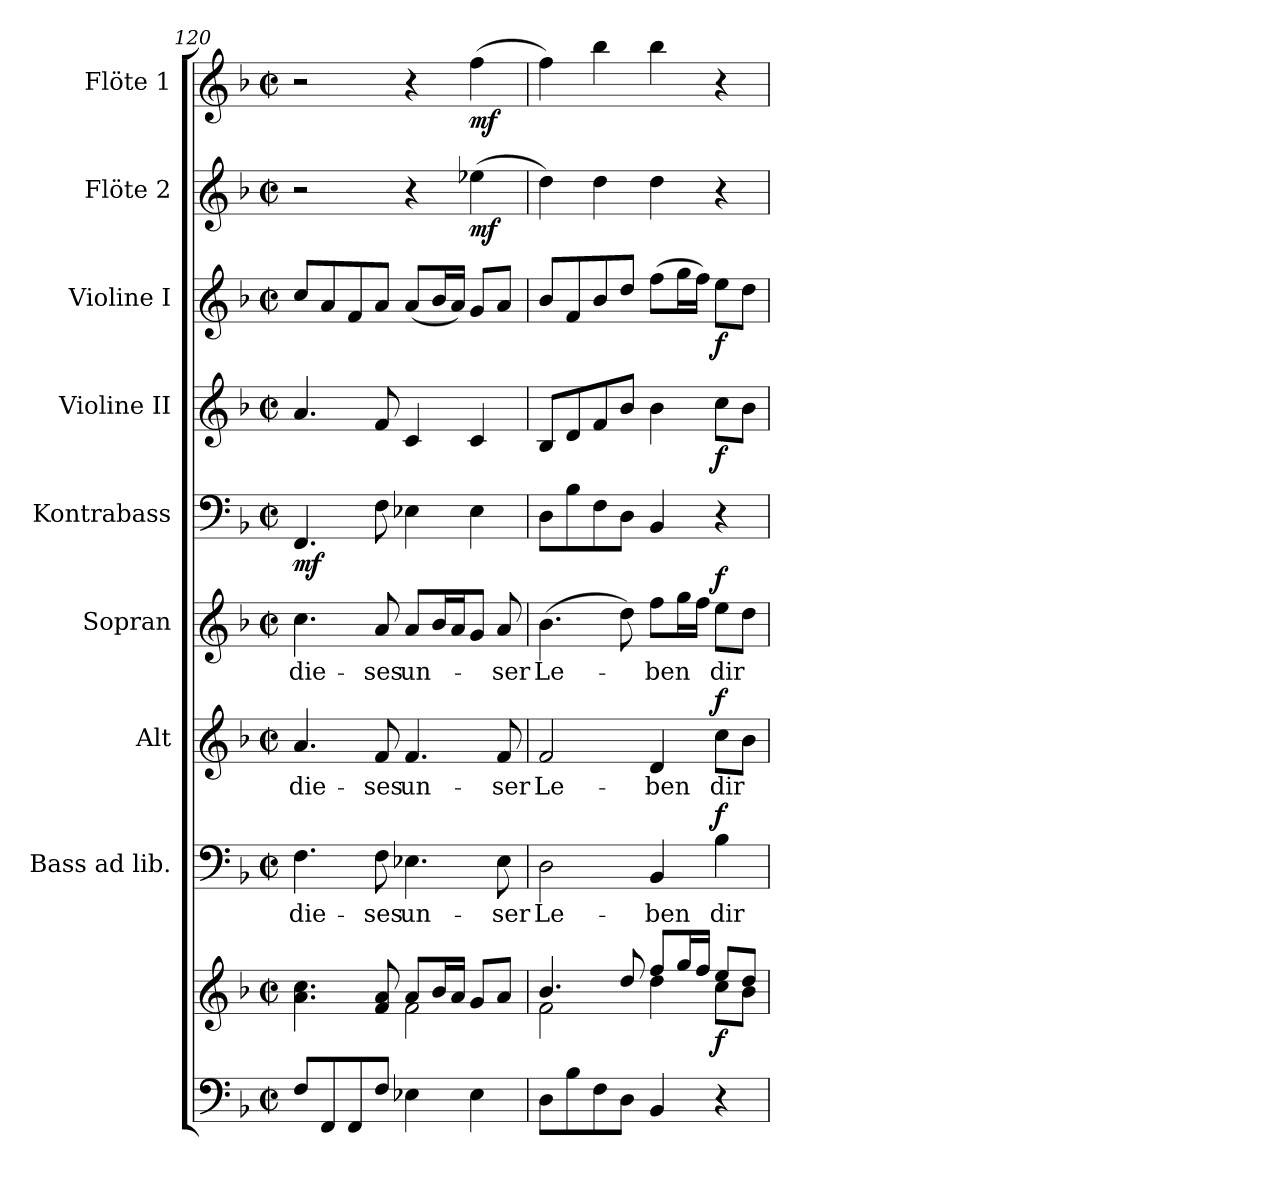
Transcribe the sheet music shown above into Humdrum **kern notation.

**kern	**kern	**dynam	**kern	**text	**dynam	**kern	**text	**dynam	**kern	**text	**dynam	**kern	**dynam	**kern	**dynam	**kern	**dynam	**kern	**dynam	**kern	**dynam
*part9	*part9	*part9	*part8	*part8	*part8	*part7	*part7	*part7	*part6	*part6	*part6	*part5	*part5	*part4	*part4	*part3	*part3	*part2	*part2	*part1	*part1
*staff10	*staff9	*staff9/10	*staff8	*staff8	*staff8	*staff7	*staff7	*staff7	*staff6	*staff6	*staff6	*staff5	*staff5	*staff4	*staff4	*staff3	*staff3	*staff2	*staff2	*staff1	*staff1
*	*	*	*I"Bass ad lib.	*	*	*I"Alt	*	*	*I"Sopran	*	*	*I"Kontrabass	*	*I"Violine II	*	*I"Violine I	*	*I"Flöte 2	*	*I"Flöte 1	*
*	*	*	*I'B.	*	*	*I'A.	*	*	*I'S.	*	*	*I'Kb.	*	*I'Vl. II	*	*I'Vl. I	*	*I'Fl. 2	*	*I'Fl. 1	*
!!LO:PB:g=z
*clefF4	*clefG2	*	*clefF4	*	*	*clefG2	*	*	*clefG2	*	*	*clefF4	*	*clefG2	*	*clefG2	*	*clefG2	*	*clefG2	*
*	*	*	*	*	*	*	*	*	*	*	*	*ITrd7c12	*	*	*	*	*	*	*	*	*
*k[b-]	*k[b-]	*	*k[b-]	*	*	*k[b-]	*	*	*k[b-]	*	*	*k[b-]	*	*k[b-]	*	*k[b-]	*	*k[b-]	*	*k[b-]	*
*F:	*F:	*	*F:	*	*	*F:	*	*	*F:	*	*	*F:	*	*F:	*	*F:	*	*F:	*	*F:	*
*M2/2	*M2/2	*	*M2/2	*	*	*M2/2	*	*	*M2/2	*	*	*M2/2	*	*M2/2	*	*M2/2	*	*M2/2	*	*M2/2	*
*met(c|)	*met(c|)	*	*met(c|)	*	*	*met(c|)	*	*	*met(c|)	*	*	*met(c|)	*	*met(c|)	*	*met(c|)	*	*met(c|)	*	*met(c|)	*
=120	=120	=120	=120	=120	=120	=120	=120	=120	=120	=120	=120	=120	=120	=120	=120	=120	=120	=120	=120	=120	=120
*	*^	*	*	*	*	*	*	*	*	*	*	*	*	*	*	*	*	*	*	*	*
!	!	!	!	!	!LO:LY:b	!	!	!LO:LY:b	!	!	!LO:LY:b	!	!	!LO:DY:b	!	!	!	!	!	!	!	!
8F/L	4.a\ 4.cc\	2ryy	.	4.F\	die-	.	4.a/	die-	.	4.cc\	die-	.	4.FFF/	mf	4.a/	.	8cc/L	.	2r	.	2r	.
8FF/	.	.	.	.	.	.	.	.	.	.	.	.	.	.	.	.	8a/	.	.	.	.	.
8FF/	.	.	.	.	.	.	.	.	.	.	.	.	.	.	.	.	8f/	.	.	.	.	.
!	!	!	!	!	!LO:LY:b	!	!	!LO:LY:b	!	!	!LO:LY:b	!	!	!	!	!	!	!	!	!	!	!
8F/J	8f/ 8a/	.	.	8F\	-ses	.	8f/	-ses	.	8a/	-ses	.	8FF\	.	8f/	.	8a/J	.	.	.	.	.
!	!	!	!	!	!LO:LY:b	!	!	!LO:LY:b	!	!	!LO:LY:b	!	!	!	!	!	!	!	!	!	!	!
4E-X\	8a/L	2f\	.	4.E-X\	un-	.	4.f/	un-	.	8a/L	un-	.	4EE-X\	.	4c/	.	(<8a/L	.	4r	.	4r	.
.	16b-/L	.	.	.	.	.	.	.	.	16b-/L	.	.	.	.	.	.	16b-/L	.	.	.	.	.
.	16a/JJ	.	.	.	.	.	.	.	.	16a/J	.	.	.	.	.	.	16a/JJ)	.	.	.	.	.
!	!	!	!	!	!	!	!	!	!	!	!	!	!	!	!	!	!	!	!	!LO:DY:b	!	!LO:DY:b
4E-\	8g/L	.	.	.	.	.	.	.	.	8g/J	.	.	4EE-\	.	4c/	.	8g/L	.	(>4ee-X\	mf	(>4ff\	mf
!	!	!	!	!	!LO:LY:b	!	!	!LO:LY:b	!	!	!LO:LY:b	!	!	!	!	!	!	!	!	!	!	!
.	8a/J	.	.	8E-\	-ser	.	8f/	-ser	.	8a/	-ser	.	.	.	.	.	8a/J	.	.	.	.	.
=121	=121	=121	=121	=121	=121	=121	=121	=121	=121	=121	=121	=121	=121	=121	=121	=121	=121	=121	=121	=121	=121	=121
!	!	!	!	!	!LO:LY:b	!	!	!LO:LY:b	!	!	!LO:LY:b	!	!	!	!	!	!	!	!	!	!	!
8D\L	4.b-/	2f\	.	2D\	Le-	.	2f/	Le-	.	(>4.b-\	Le-	.	8DD\L	.	8B-/L	.	8b-/L	.	4dd\)	.	4ff\)	.
8B-\	.	.	.	.	.	.	.	.	.	.	.	.	8BB-\	.	8d/	.	8f/	.	.	.	.	.
8F\	.	.	.	.	.	.	.	.	.	.	.	.	8FF\	.	8f/	.	8b-/	.	4dd\	.	4bb-\	.
8D\J	8dd/	.	.	.	.	.	.	.	.	8dd\)	.	.	8DD\J	.	8b-/J	.	8dd/J	.	.	.	.	.
!	!	!	!	!	!LO:LY:b	!	!	!LO:LY:b	!	!	!LO:LY:b	!	!	!	!	!	!	!	!	!	!	!
4BB-/	8ff/L	4dd\	.	4BB-/	-ben	.	4d/	-ben	.	8ff\L	-ben	.	4BBB-/	.	4b-\	.	(>8ff\L	.	4dd\	.	4bb-\	.
.	16gg/L	.	.	.	.	.	.	.	.	16gg\L	.	.	.	.	.	.	16gg\L	.	.	.	.	.
.	16ff/JJ	.	.	.	.	.	.	.	.	16ff\JJ	.	.	.	.	.	.	16ff\JJ)	.	.	.	.	.
!	!	!	!LO:DY:b	!	!LO:LY:b	!LO:DY:a	!	!LO:LY:b	!LO:DY:a	!	!LO:LY:b	!LO:DY:a	!	!	!	!LO:DY:b	!	!LO:DY:b	!	!	!	!
4r	8ee/L	8cc\L	f	4B-\	dir	f	8cc\L	dir	f	8ee\L	dir	f	4r	.	8cc\L	f	8ee\L	f	4r	.	4r	.
.	8dd/J	8b-\J	.	.	.	.	8b-\J	.	.	8dd\J	.	.	.	.	8b-\J	.	8dd\J	.	.	.	.	.
*	*v	*v	*	*	*	*	*	*	*	*	*	*	*	*	*	*	*	*	*	*	*	*
=	=	=	=	=	=	=	=	=	=	=	=	=	=	=	=	=	=	=	=	=	=
*-	*-	*-	*-	*-	*-	*-	*-	*-	*-	*-	*-	*-	*-	*-	*-	*-	*-	*-	*-	*-	*-
